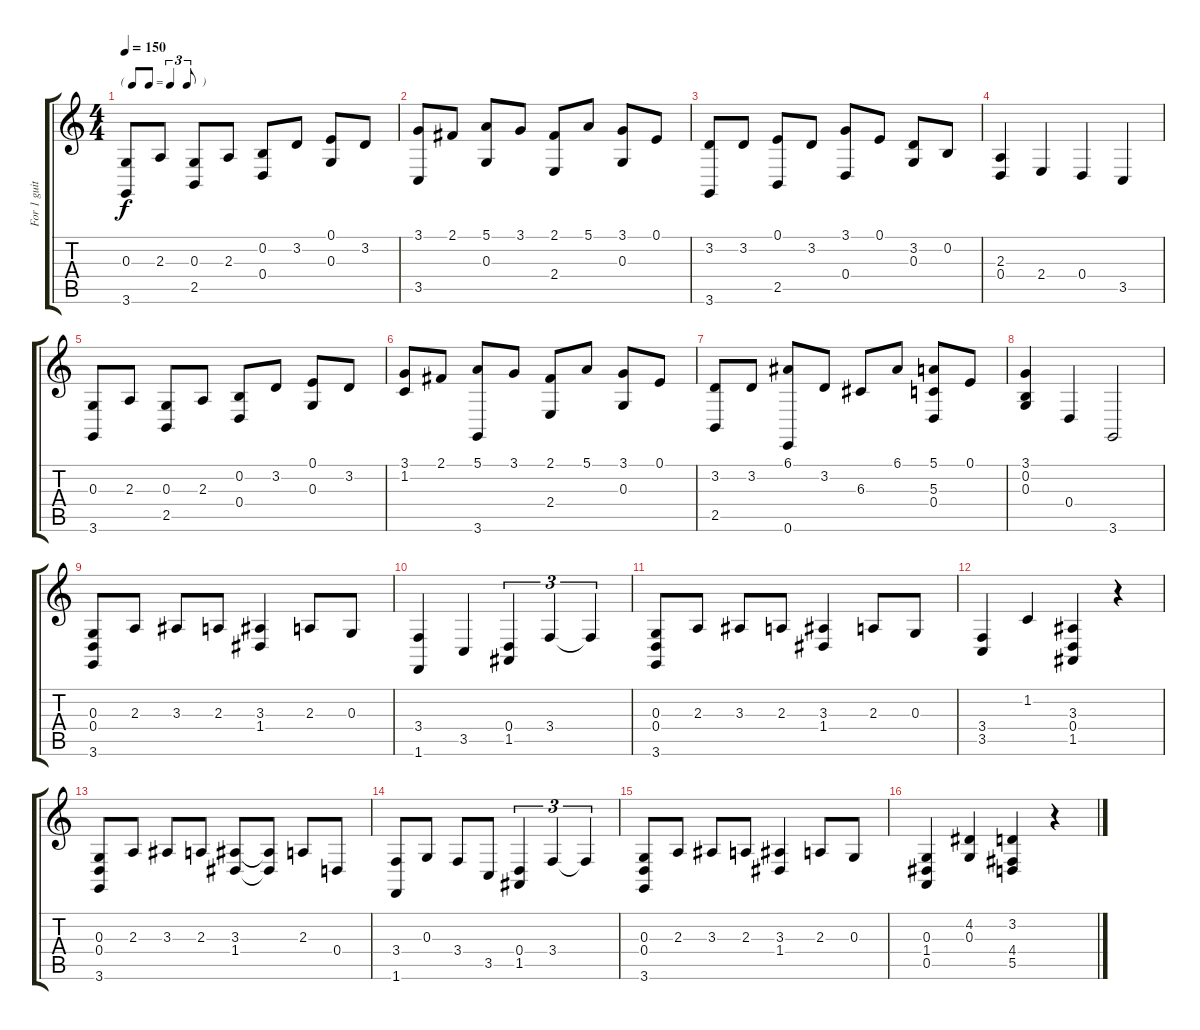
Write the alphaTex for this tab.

\track ("For 1 guitar" "For 1 guit") {instrument acousticgrandpiano}
\staff {score tabs}
\tuning (E4 B3 G3 D3 A2 E2) {hide}
\ts (4 4)
\tf triplet8th
\tempo 150
\clef g2
\ks c
(0.3 3.6).8{dy f} 2.3.8 (0.3 2.5).8 2.3.8 (0.2 0.4).8 3.2.8 (0.1 0.3).8 3.2.8 |
(3.1 3.5).8 2.1.8 (5.1 0.3).8 3.1.8 (2.1 2.4).8 5.1.8 (3.1 0.3).8 0.1.8 |
(3.2 3.6).8 3.2.8 (0.1 2.5).8 3.2.8 (3.1 0.4).8 0.1.8 (3.2 0.3).8 0.2.8 |
(2.3 0.4).4 2.4.4 0.4.4 3.5.4 |
(0.3 3.6).8 2.3.8 (0.3 2.5).8 2.3.8 (0.2 0.4).8 3.2.8 (0.1 0.3).8 3.2.8 |
(3.1 1.2).8 2.1.8 (5.1 3.6).8 3.1.8 (2.1 2.4).8 5.1.8 (3.1 0.3).8 0.1.8 |
(3.2 2.5).8 3.2.8 (6.1 0.6).8 3.2.8 6.3.8 6.1.8 (5.1 5.3 0.4).8 0.1.8 |
(3.1 0.2 0.3).4 0.4.4 3.6.2 |
(0.3 0.4 3.6).8 2.3.8 3.3.8 2.3.8 (3.3 1.4).4 2.3.8 0.3.8 |
(3.4 1.6).4 3.5.4 (0.4 1.5).4{tu (3 2)} 3.4.4{tu (3 2)} 3.4{t}.4{tu (3 2)} |
(0.3 0.4 3.6).8 2.3.8 3.3.8 2.3.8 (3.3 1.4).4 2.3.8 0.3.8 |
(3.4 3.5).4 1.2.4 (3.3 0.4 1.5).4 r.4 |
(0.3 0.4 3.6).8 2.3.8 3.3.8 2.3.8 (3.3 1.4).8 (3.3{t} 1.4{t}).8 2.3.8 0.4.8 |
(3.4 1.6).8 0.3.8 3.4.8 3.5.8 (0.4 1.5).4{tu (3 2)} 3.4.4{tu (3 2)} 3.4{t}.4{tu (3 2)} |
(0.3 0.4 3.6).8 2.3.8 3.3.8 2.3.8 (3.3 1.4).4 2.3.8 0.3.8 |
(0.3 1.4 0.5).4 (4.2 0.3).4 (3.2 4.4 5.5).4 r.4
